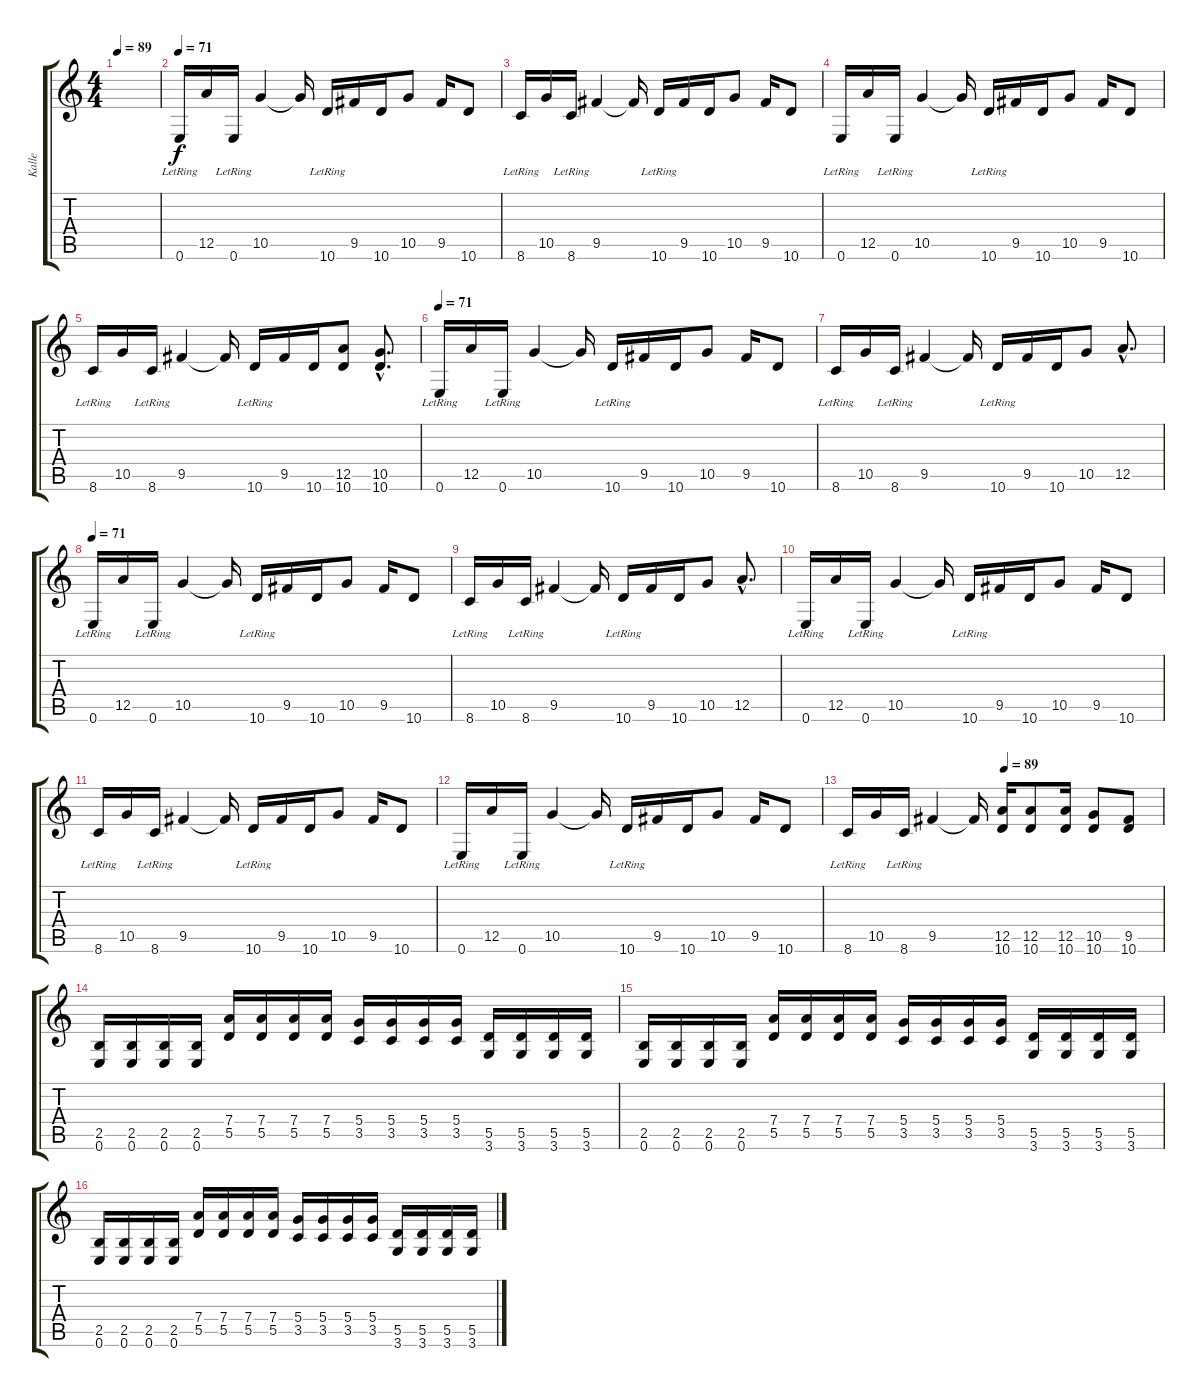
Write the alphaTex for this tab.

\track ("Kalle" "Kalle") {instrument distortionguitar}
\staff {score tabs}
\tuning (E4 B3 G3 D3 A2 E2) {hide}
\ts (4 4)
\tempo 89
\tempo 71
\tempo 89
\clef g2
\ks c
|
\tempo 71
0.6{lr}.16{volume 13 instrument electricguitarclean} 12.5.16 0.6{lr}.16 10.5.4 10.5{t}.16 10.6{lr}.16 9.5.16 10.6.16 10.5.8 9.5.16 10.6.8 |
8.6{lr}.16 10.5.16 8.6{lr}.16 9.5.4 9.5{t}.16 10.6{lr}.16 9.5.16 10.6.16 10.5.8 9.5.16 10.6.8 |
0.6{lr}.16 12.5.16 0.6{lr}.16 10.5.4 10.5{t}.16 10.6{lr}.16 9.5.16 10.6.16 10.5.8 9.5.16 10.6.8 |
8.6{lr}.16 10.5.16 8.6{lr}.16 9.5.4 9.5{t}.16 10.6{lr}.16 9.5.16 10.6.16 (12.5 10.6).8 (10.5{hac} 10.6{hac}).8{d} |
\tempo 71
0.6{lr}.16 12.5.16 0.6{lr}.16 10.5.4 10.5{t}.16 10.6{lr}.16 9.5.16 10.6.16 10.5.8 9.5.16 10.6.8 |
8.6{lr}.16 10.5.16 8.6{lr}.16 9.5.4 9.5{t}.16 10.6{lr}.16 9.5.16 10.6.16 10.5.8 12.5{hac}.8{d} |
\tempo 71
0.6{lr}.16 12.5.16 0.6{lr}.16 10.5.4 10.5{t}.16 10.6{lr}.16 9.5.16 10.6.16 10.5.8 9.5.16 10.6.8 |
8.6{lr}.16 10.5.16 8.6{lr}.16 9.5.4 9.5{t}.16 10.6{lr}.16 9.5.16 10.6.16 10.5.8 12.5{hac}.8{d} |
0.6{lr}.16 12.5.16 0.6{lr}.16 10.5.4 10.5{t}.16 10.6{lr}.16 9.5.16 10.6.16 10.5.8 9.5.16 10.6.8 |
8.6{lr}.16 10.5.16 8.6{lr}.16 9.5.4 9.5{t}.16 10.6{lr}.16 9.5.16 10.6.16 10.5.8 9.5.16 10.6.8 |
0.6{lr}.16 12.5.16 0.6{lr}.16 10.5.4 10.5{t}.16 10.6{lr}.16 9.5.16 10.6.16 10.5.8 9.5.16 10.6.8 |
\tempo (89 0.5)
8.6{lr}.16 10.5.16 8.6{lr}.16 9.5.4 9.5{t}.16 (12.5 10.6).16{volume 14 instrument distortionguitar} (12.5 10.6).8 (12.5 10.6).16 (10.5 10.6).8 (9.5 10.6).8 |
(2.5 0.6).16 (2.5 0.6).16 (2.5 0.6).16 (2.5 0.6).16 (7.4 5.5).16 (7.4 5.5).16 (7.4 5.5).16 (7.4 5.5).16 (5.4 3.5).16 (5.4 3.5).16 (5.4 3.5).16 (5.4 3.5).16 (5.5 3.6).16 (5.5 3.6).16 (5.5 3.6).16 (5.5 3.6).16 |
(2.5 0.6).16 (2.5 0.6).16 (2.5 0.6).16 (2.5 0.6).16 (7.4 5.5).16 (7.4 5.5).16 (7.4 5.5).16 (7.4 5.5).16 (5.4 3.5).16 (5.4 3.5).16 (5.4 3.5).16 (5.4 3.5).16 (5.5 3.6).16 (5.5 3.6).16 (5.5 3.6).16 (5.5 3.6).16 |
(2.5 0.6).16 (2.5 0.6).16 (2.5 0.6).16 (2.5 0.6).16 (7.4 5.5).16 (7.4 5.5).16 (7.4 5.5).16 (7.4 5.5).16 (5.4 3.5).16 (5.4 3.5).16 (5.4 3.5).16 (5.4 3.5).16 (5.5 3.6).16 (5.5 3.6).16 (5.5 3.6).16 (5.5 3.6).16
